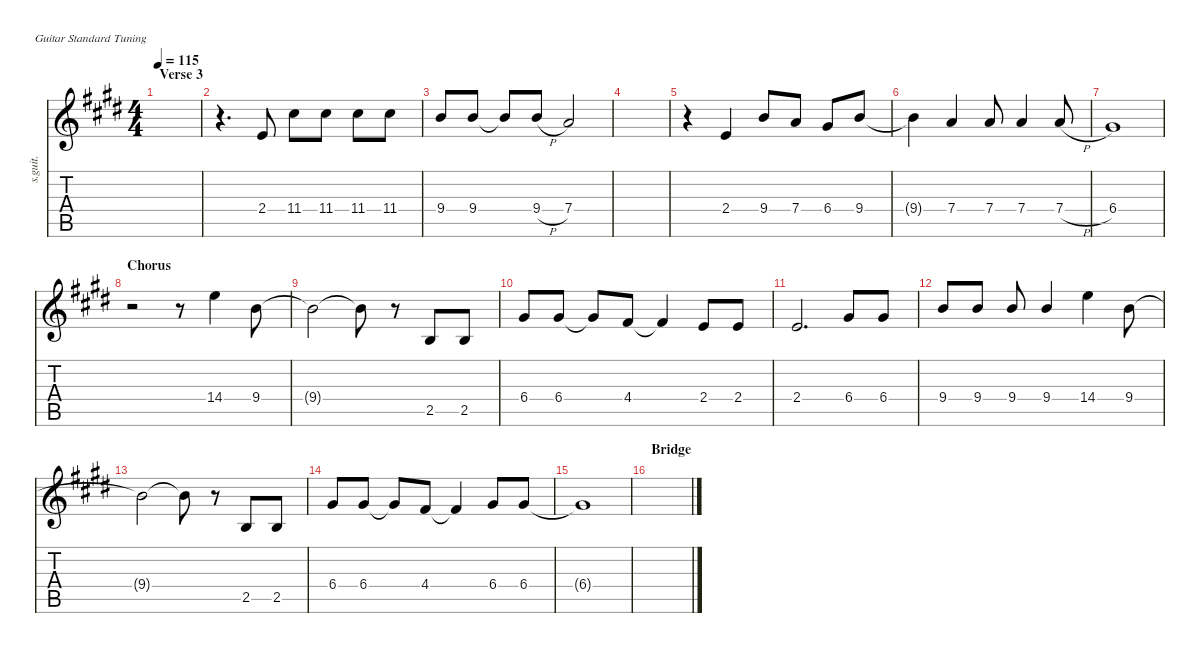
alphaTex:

\defaultSystemsLayout 4
\hideDynamics
\bracketExtendMode nobrackets
\track ("Steel Guitar" "s.guit.") {instrument acousticguitarsteel}
\staff {score tabs}
\tuning (E4 B3 G3 D3 A2 E2)
\ts (4 4)
\section ("" "Verse 3")
\tempo 115
\clef g2
\ks e
|
r.4{d beam Down} 2.4{acc forcenatural}.8{beam Up} 11.4{acc #}.8{beam Down} 11.4{acc #}.8{beam Down} 11.4{acc #}.8{beam Down} 11.4{acc #}.8{beam Down} |
9.4{acc forcenatural}.8{beam Up} 9.4{acc forcenatural}.8{beam Up} 9.4{t acc forcenatural}.8{beam Up} 9.4{h acc forcenatural}.8{beam Up} 7.4{acc forcenatural}.2{beam Up} |
|
r.4{beam Down} 2.4{acc forcenatural}.4{beam Up} 9.4{acc forcenatural}.8{beam Up} 7.4{acc forcenatural}.8{beam Up} 6.4{acc #}.8{beam Up} 9.4{acc forcenatural}.8{beam Up} |
9.4{t acc forcenatural}.4{beam Down} 7.4{acc forcenatural}.4{beam Up} 7.4{acc forcenatural}.8{beam Up} 7.4{acc forcenatural}.4{beam Up} 7.4{h acc forcenatural}.8{beam Up} |
6.4{acc #}.1{beam Up} |
\section ("" "Chorus")
r.2{beam Down} r.8{beam Down} 14.4{acc forcenatural}.4{beam Down} 9.4{acc forcenatural}.8{beam Down} |
9.4{t acc forcenatural}.2{beam Down} 9.4{t acc forcenatural}.8{beam Down} r.8{beam Down} 2.5{acc forcenatural}.8{beam Up} 2.5{acc forcenatural}.8{beam Up} |
6.4{acc #}.8{beam Up} 6.4{acc #}.8{beam Up} 6.4{t acc #}.8{beam Up} 4.4{acc #}.8{beam Up} 4.4{t acc #}.4{beam Up} 2.4{acc forcenatural}.8{beam Up} 2.4{acc forcenatural}.8{beam Up} |
2.4{acc forcenatural}.2{d beam Up} 6.4{acc #}.8{beam Up} 6.4{acc #}.8{beam Up} |
9.4{acc forcenatural}.8{beam Up} 9.4{acc forcenatural}.8{beam Up} 9.4{acc forcenatural}.8{beam Up} 9.4{acc forcenatural}.4{beam Up} 14.4{acc forcenatural}.4{beam Down} 9.4{acc forcenatural}.8{beam Down} |
9.4{t acc forcenatural}.2{beam Down} 9.4{t acc forcenatural}.8{beam Down} r.8{beam Down} 2.5{acc forcenatural}.8{beam Up} 2.5{acc forcenatural}.8{beam Up} |
6.4{acc #}.8{beam Up} 6.4{acc #}.8{beam Up} 6.4{t acc #}.8{beam Up} 4.4{acc #}.8{beam Up} 4.4{t acc #}.4{beam Up} 6.4{acc #}.8{beam Up} 6.4{acc #}.8{beam Up} |
6.4{t acc #}.1{beam Up} |
\section ("" "Bridge")
